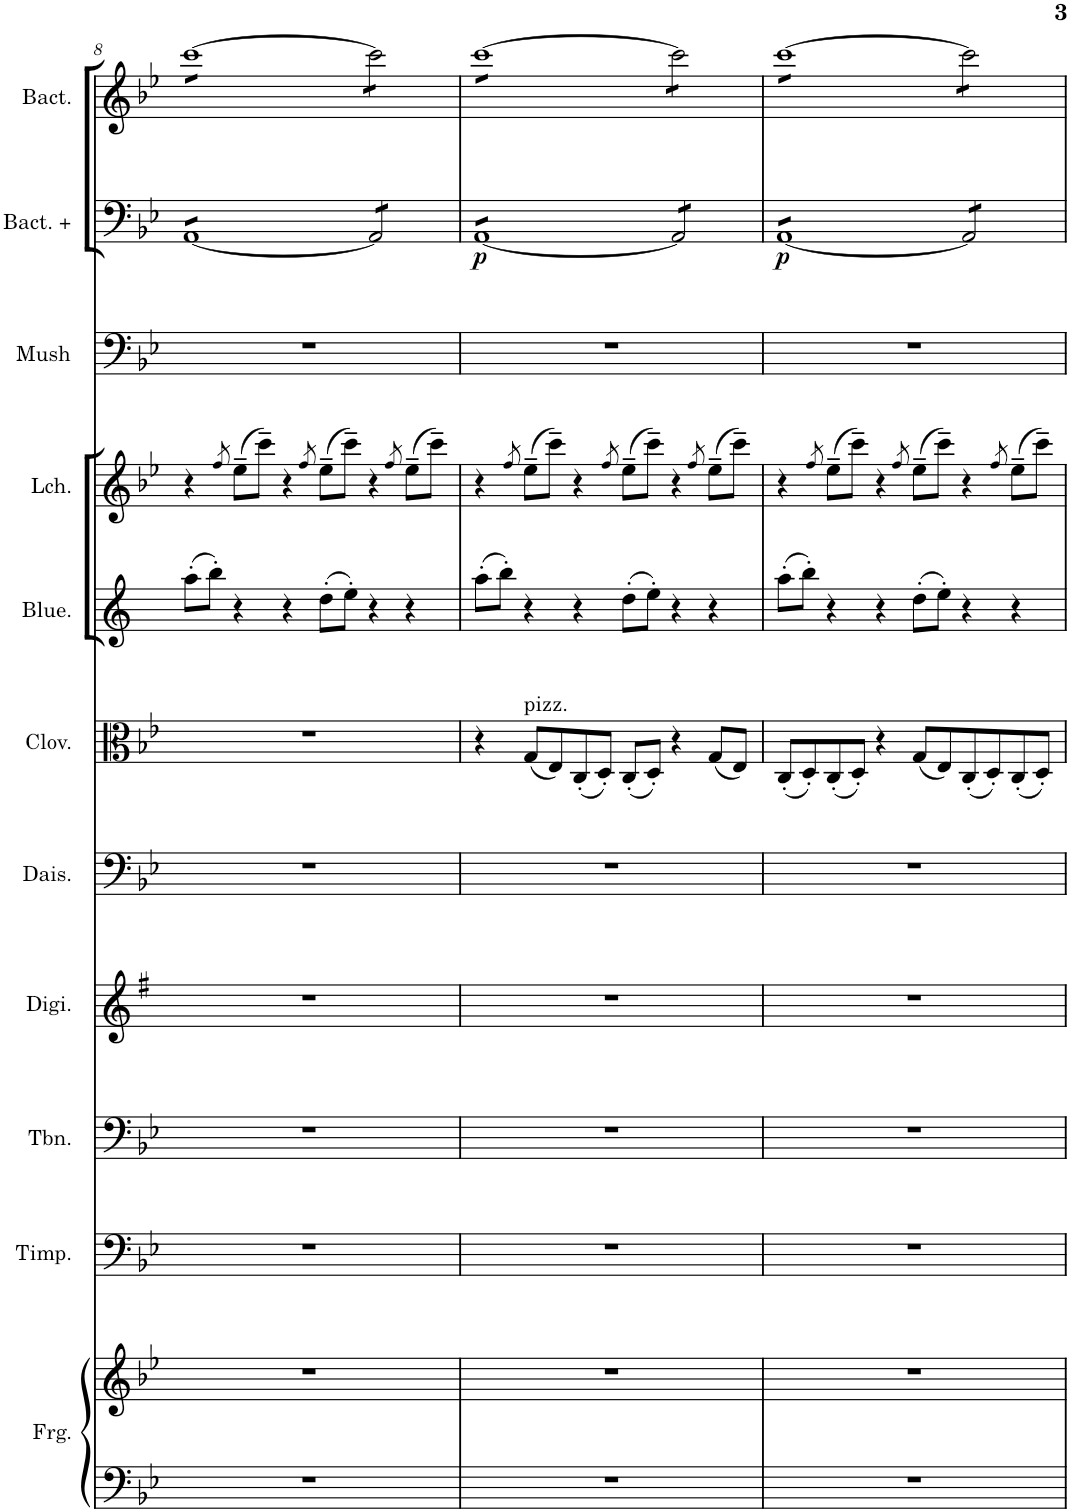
**kern	**kern	**kern	**kern	**kern	**kern	**kern	**kern	**kern	**kern	**kern	**kern	**dynam
*part9	*part9	*part8	*part7	*part6	*part5	*part4	*part3	*part3	*part2	*part1	*part1	*part1
*staff12	*staff11	*staff10	*staff9	*staff8	*staff7	*staff6	*staff5	*staff4	*staff3	*staff2	*staff1	*staff1/2
*I"Frogs	*	*I"Timpani	*I"Trombone	*I"Digitalis	*I"Daisies	*I"Clover	*I"Lichen	*	*I"Mushrooms	*I"Bacteria	*	*
*I'Frg.	*	*I'Timp.	*I'Tbn.	*I'Digi.	*I'Dais.	*I'Clov.	*I'Lch.	*	*I'Mush	*I'Bact.	*	*
!!LO:PB:g=z
*clefF4	*clefG2	*clefF4	*clefF4	*clefG2	*clefF4	*clefC3	*clefG2	*clefG2	*clefF4	*clefF4	*clefG2	*
*	*	*	*	*Trd5c9	*	*	*Trd1c2	*	*	*	*	*
*k[b-e-]	*k[b-e-]	*k[b-e-]	*k[b-e-]	*k[f#]	*k[b-e-]	*k[b-e-]	*k[]	*k[b-e-]	*k[b-e-]	*k[b-e-]	*k[b-e-]	*
*M6/4	*M6/4	*M6/4	*M6/4	*M6/4	*M6/4	*M6/4	*M6/4	*M6/4	*M6/4	*M6/4	*M6/4	*
=8	=8	=8	=8	=8	=8	=8	=8	=8	=8	=8	=8	=8
*	*	*	*	*	*	*	*	*	*	*tremolo	*	*
*	*	*	*	*	*	*	*	*	*	*	*tremolo	*
1.r	1.r	1.r	1.r	1.r	1.r	1.r	(8aa'\L	4r	1.r	[8AAL	[8cccL	.
.	.	.	.	.	.	.	8bb'\J)	.	.	8AA	8ccc	.
.	.	.	.	.	.	.	.	8qff/	.	.	.	.
.	.	.	.	.	.	.	4r	(8ee-~\L	.	8AA	8ccc	.
.	.	.	.	.	.	.	.	8ccc~\J)	.	8AA	8ccc	.
.	.	.	.	.	.	.	4r	4r	.	8AA	8ccc	.
.	.	.	.	.	.	.	.	.	.	8AA	8ccc	.
.	.	.	.	.	.	.	.	8qff/	.	.	.	.
.	.	.	.	.	.	.	(8dd'\L	(8ee-~\L	.	8AA	8ccc	.
.	.	.	.	.	.	.	8ee'\J)	8ccc~\J)	.	8AAJ	8cccJ	.
.	.	.	.	.	.	.	4r	4r	.	8AA/]L	8ccc\]L	.
.	.	.	.	.	.	.	.	.	.	8AA/	8ccc\	.
.	.	.	.	.	.	.	.	8qff/	.	.	.	.
.	.	.	.	.	.	.	4r	(8ee-~\L	.	8AA/	8ccc\	.
.	.	.	.	.	.	.	.	8ccc~\J)	.	8AA/J	8ccc\J	.
=9	=9	=9	=9	=9	=9	=9	=9	=9	=9	=9	=9	=9
!	!	!	!	!	!	!	!	!	!	!	!	!LO:DY:b=2
1.r	1.r	1.r	1.r	1.r	1.r	4r	(8aa'\L	4r	1.r	[8AAL	[8cccL	p
.	.	.	.	.	.	.	8bb'\J)	.	.	8AA	8ccc	.
.	.	.	.	.	.	.	.	8qff/	.	.	.	.
!	!	!	!	!	!	!LO:TX:a:t=pizz.	!	!	!	!	!	!
.	.	.	.	.	.	(8G/L	4r	(8ee-~\L	.	8AA	8ccc	.
.	.	.	.	.	.	8E-/)	.	8ccc~\J)	.	8AA	8ccc	.
.	.	.	.	.	.	(8C'/	4r	4r	.	8AA	8ccc	.
.	.	.	.	.	.	8D'/J)	.	.	.	8AA	8ccc	.
.	.	.	.	.	.	.	.	8qff/	.	.	.	.
.	.	.	.	.	.	(8C'/L	(8dd'\L	(8ee-~\L	.	8AA	8ccc	.
.	.	.	.	.	.	8D'/J)	8ee'\J)	8ccc~\J)	.	8AAJ	8cccJ	.
.	.	.	.	.	.	4r	4r	4r	.	8AA/]L	8ccc\]L	.
.	.	.	.	.	.	.	.	.	.	8AA/	8ccc\	.
.	.	.	.	.	.	.	.	8qff/	.	.	.	.
.	.	.	.	.	.	(8G/L	4r	(8ee-~\L	.	8AA/	8ccc\	.
.	.	.	.	.	.	8E-/J)	.	8ccc~\J)	.	8AA/J	8ccc\J	.
=10	=10	=10	=10	=10	=10	=10	=10	=10	=10	=10	=10	=10
!	!	!	!	!	!	!	!	!	!	!	!	!LO:DY:b=2
1.r	1.r	1.r	1.r	1.r	1.r	(8C'/L	(8aa'\L	4r	1.r	[8AAL	[8cccL	p
.	.	.	.	.	.	8D'/)	8bb'\J)	.	.	8AA	8ccc	.
.	.	.	.	.	.	.	.	8qff/	.	.	.	.
.	.	.	.	.	.	(8C'/	4r	(8ee-~\L	.	8AA	8ccc	.
.	.	.	.	.	.	8D'/J)	.	8ccc~\J)	.	8AA	8ccc	.
.	.	.	.	.	.	4r	4r	4r	.	8AA	8ccc	.
.	.	.	.	.	.	.	.	.	.	8AA	8ccc	.
.	.	.	.	.	.	.	.	8qff/	.	.	.	.
.	.	.	.	.	.	(8G/L	(8dd'\L	(8ee-~\L	.	8AA	8ccc	.
.	.	.	.	.	.	8E-/)	8ee'\J)	8ccc~\J)	.	8AAJ	8cccJ	.
.	.	.	.	.	.	(8C'/	4r	4r	.	8AA/]L	8ccc\]L	.
.	.	.	.	.	.	8D'/)	.	.	.	8AA/	8ccc\	.
.	.	.	.	.	.	.	.	8qff/	.	.	.	.
.	.	.	.	.	.	(8C'/	4r	(8ee-~\L	.	8AA/	8ccc\	.
.	.	.	.	.	.	8D'/J)	.	8ccc~\J)	.	8AA/J	8ccc\J	.
*	*	*	*	*	*	*	*	*	*	*	*Xtremolo	*
*	*	*	*	*	*	*	*	*	*	*Xtremolo	*	*
=	=	=	=	=	=	=	=	=	=	=	=	=
*-	*-	*-	*-	*-	*-	*-	*-	*-	*-	*-	*-	*-
